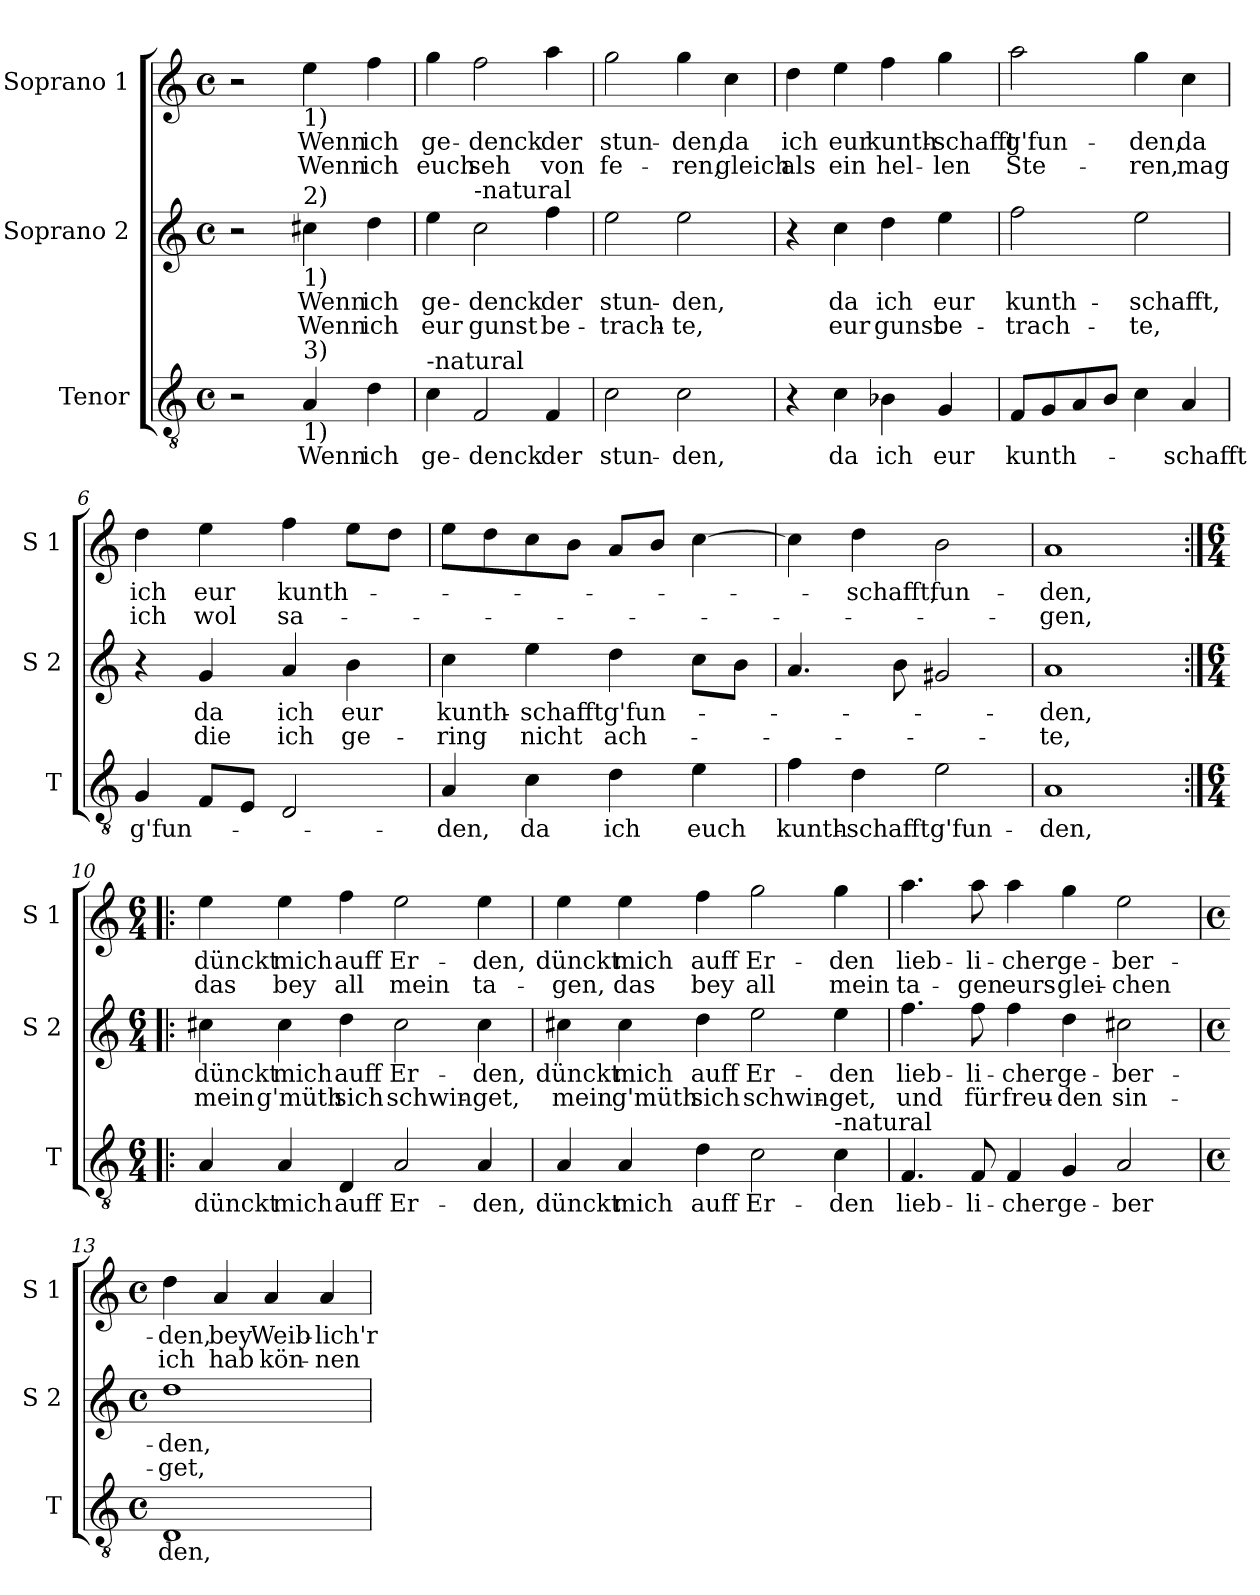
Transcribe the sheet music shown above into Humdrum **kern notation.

**kern	**text	**kern	**text	**text	**kern	**text	**text
*part3	*part3	*part2	*part2	*part2	*part1	*part1	*part1
*staff3	*staff3	*staff2	*staff2	*staff2	*staff1	*staff1	*staff1
*I"Tenor	*	*I"Soprano 2	*	*	*I"Soprano 1	*	*
*I'T	*	*I'S 2	*	*	*I'S 1	*	*
*clefGv2	*	*clefG2	*	*	*clefG2	*	*
*k[]	*	*k[]	*	*	*k[]	*	*
*C:	*	*C:	*	*	*C:	*	*
*M4/4	*	*M4/4	*	*	*M4/4	*	*
*met(c)	*	*met(c)	*	*	*met(c)	*	*
=1	=1	=1	=1	=1	=1	=1	=1
2r	.	2r	.	.	2r	.	.
!	!	!	!	!	!LO:TX:b:t=1)	!	!
!	!	!LO:TX:a:t=2)	!	!	!	!	!
!	!	!LO:TX:b:t=1)	!	!	!	!	!
!LO:TX:a:t=3)	!	!	!	!	!	!	!
!LO:TX:b:t=1)	!	!	!	!	!	!	!
!	!LO:LY:b	!	!LO:LY:b	!LO:LY:b	!	!LO:LY:b	!LO:LY:b
4A/	Wenn	4cc#X\	Wenn	Wenn	4ee\	Wenn	Wenn
!	!LO:LY:b	!	!LO:LY:b	!LO:LY:b	!	!LO:LY:b	!LO:LY:b
4d\	ich	4dd\	ich	ich	4ff\	ich	ich
=2	=2	=2	=2	=2	=2	=2	=2
!LO:TX:a:t=-natural	!	!	!	!	!	!	!
!	!LO:LY:b	!	!LO:LY:b	!LO:LY:b	!	!LO:LY:b	!LO:LY:b
4c\	ge-	4ee\	ge-	eur	4gg\	ge-	euch
!	!	!LO:TX:a:t=-natural	!	!	!	!	!
!	!LO:LY:b	!	!LO:LY:b	!LO:LY:b	!	!LO:LY:b	!LO:LY:b
2F/	-denck	2cc\	-denck	gunst	2ff\	-denck	seh
!	!LO:LY:b	!	!LO:LY:b	!LO:LY:b	!	!LO:LY:b	!LO:LY:b
4F/	der	4ff\	der	be-	4aa\	der	von
=3	=3	=3	=3	=3	=3	=3	=3
!	!LO:LY:b	!	!LO:LY:b	!LO:LY:b	!	!LO:LY:b	!LO:LY:b
2c\	stun-	2ee\	stun-	-trach-	2gg\	stun-	fe-
!	!LO:LY:b	!	!LO:LY:b	!LO:LY:b	!	!LO:LY:b	!LO:LY:b
2c\	-den,	2ee\	-den,	-te,	4gg\	-den,	-ren,
!	!	!	!	!	!	!LO:LY:b	!LO:LY:b
.	.	.	.	.	4cc\	da	gleich
=4	=4	=4	=4	=4	=4	=4	=4
!	!	!	!	!	!	!LO:LY:b	!LO:LY:b
4r	.	4r	.	.	4dd\	ich	als
!	!LO:LY:b	!	!LO:LY:b	!LO:LY:b	!	!LO:LY:b	!LO:LY:b
4c\	da	4cc\	da	eur	4ee\	eur	ein
!	!LO:LY:b	!	!LO:LY:b	!LO:LY:b	!	!LO:LY:b	!LO:LY:b
4B-X\	ich	4dd\	ich	gunst	4ff\	kunth-	hel-
!	!LO:LY:b	!	!LO:LY:b	!LO:LY:b	!	!LO:LY:b	!LO:LY:b
4G/	eur	4ee\	eur	be-	4gg\	-schafft	-len
!!LO:LB:g=z
=5	=5	=5	=5	=5	=5	=5	=5
!	!LO:LY:b	!	!LO:LY:b	!LO:LY:b	!	!LO:LY:b	!LO:LY:b
8F/L	kunth-	2ff\	kunth-	-trach-	2aa\	g'fun-	Ste-
8G/	.	.	.	.	.	.	.
8A/	.	.	.	.	.	.	.
8B/J	.	.	.	.	.	.	.
!	!	!	!LO:LY:b	!LO:LY:b	!	!LO:LY:b	!LO:LY:b
4c\	.	2ee\	-schafft,	-te,	4gg\	-den,	-ren,
!	!LO:LY:b	!	!	!	!	!LO:LY:b	!LO:LY:b
4A/	-schafft	.	.	.	4cc\	da	mag
=6	=6	=6	=6	=6	=6	=6	=6
!	!LO:LY:b	!	!	!	!	!LO:LY:b	!LO:LY:b
4G/	g'fun-	4r	.	.	4dd\	ich	ich
!	!	!	!LO:LY:b	!LO:LY:b	!	!LO:LY:b	!LO:LY:b
8F/L	.	4g/	da	die	4ee\	eur	wol
8E/J	.	.	.	.	.	.	.
!	!	!	!LO:LY:b	!LO:LY:b	!	!LO:LY:b	!LO:LY:b
2D/	.	4a/	ich	ich	4ff\	kunth-	sa-
!	!	!	!LO:LY:b	!LO:LY:b	!	!	!
.	.	4b\	eur	ge-	8ee\L	.	.
.	.	.	.	.	8dd\J	.	.
=7	=7	=7	=7	=7	=7	=7	=7
!	!LO:LY:b	!	!LO:LY:b	!LO:LY:b	!	!	!
4A/	-den,	4cc\	kunth-	-ring	8ee\L	.	.
.	.	.	.	.	8dd\	.	.
!	!LO:LY:b	!	!LO:LY:b	!LO:LY:b	!	!	!
4c\	da	4ee\	-schafft	nicht	8cc\	.	.
.	.	.	.	.	8b\J	.	.
!	!LO:LY:b	!	!LO:LY:b	!LO:LY:b	!	!	!
4d\	ich	4dd\	g'fun-	ach-	8a/L	.	.
.	.	.	.	.	8b/J	.	.
!	!LO:LY:b	!	!	!	!	!	!
4e\	euch	8cc\L	.	.	[4cc\	.	.
.	.	8b\J	.	.	.	.	.
=8	=8	=8	=8	=8	=8	=8	=8
!	!LO:LY:b	!	!	!	!	!	!
4f\	kunth-	4.a/	.	.	4cc\]	.	.
!	!LO:LY:b	!	!	!	!	!LO:LY:b	!
4d\	-schafft	.	.	.	4dd\	-schafft,	.
.	.	8b\	.	.	.	.	.
!	!LO:LY:b	!	!	!	!	!LO:LY:b	!
2e\	g'fun-	2g#X/	.	.	2b\	fun-	.
!!LO:LB:g=z
=9	=9	=9	=9	=9	=9	=9	=9
!	!LO:LY:b	!	!LO:LY:b	!LO:LY:b	!	!LO:LY:b	!LO:LY:b
1A	-den,	1a	-den,	-te,	1a	-den,	-gen,
=10:|!|:	=10:|!|:	=10:|!|:	=10:|!|:	=10:|!|:	=10:|!|:	=10:|!|:	=10:|!|:
*M6/4	*	*M6/4	*	*	*M6/4	*	*
!	!LO:LY:b	!	!LO:LY:b	!LO:LY:b	!	!LO:LY:b	!LO:LY:b
4A/	dünckt	4cc#X\	dünckt	mein	4ee\	dünckt	das
!	!LO:LY:b	!	!LO:LY:b	!LO:LY:b	!	!LO:LY:b	!LO:LY:b
4A/	mich	4cc#\	mich	g'müth	4ee\	mich	bey
!	!LO:LY:b	!	!LO:LY:b	!LO:LY:b	!	!LO:LY:b	!LO:LY:b
4D/	auff	4dd\	auff	sich	4ff\	auff	all
!	!LO:LY:b	!	!LO:LY:b	!LO:LY:b	!	!LO:LY:b	!LO:LY:b
2A/	Er-	2cc#\	Er-	schwin-	2ee\	Er-	mein
!	!LO:LY:b	!	!LO:LY:b	!LO:LY:b	!	!LO:LY:b	!LO:LY:b
4A/	-den,	4cc#\	-den,	-get,	4ee\	-den,	ta-
=11	=11	=11	=11	=11	=11	=11	=11
!	!LO:LY:b	!	!LO:LY:b	!LO:LY:b	!	!LO:LY:b	!LO:LY:b
4A/	dünckt	4cc#X\	dünckt	mein	4ee\	dünckt	-gen,
!	!LO:LY:b	!	!LO:LY:b	!LO:LY:b	!	!LO:LY:b	!LO:LY:b
4A/	mich	4cc#\	mich	g'müth	4ee\	mich	das
!	!LO:LY:b	!	!LO:LY:b	!LO:LY:b	!	!LO:LY:b	!LO:LY:b
4d\	auff	4dd\	auff	sich	4ff\	auff	bey
!	!LO:LY:b	!	!LO:LY:b	!LO:LY:b	!	!LO:LY:b	!LO:LY:b
2c\	Er-	2ee\	Er-	schwin-	2gg\	Er-	all
!LO:TX:a:t=-natural	!	!	!	!	!	!	!
!	!LO:LY:b	!	!LO:LY:b	!LO:LY:b	!	!LO:LY:b	!LO:LY:b
4c\	-den	4ee\	-den	-get,	4gg\	-den	mein
=12	=12	=12	=12	=12	=12	=12	=12
!	!LO:LY:b	!	!LO:LY:b	!LO:LY:b	!	!LO:LY:b	!LO:LY:b
4.F/	lieb-	4.ff\	lieb-	und	4.aa\	lieb-	ta-
!	!LO:LY:b	!	!LO:LY:b	!LO:LY:b	!	!LO:LY:b	!LO:LY:b
8F/	-li-	8ff\	-li-	für	8aa\	-li-	-gen
!	!LO:LY:b	!	!LO:LY:b	!LO:LY:b	!	!LO:LY:b	!LO:LY:b
4F/	-cher	4ff\	-cher	freu-	4aa\	-cher	eurs
!	!LO:LY:b	!	!LO:LY:b	!LO:LY:b	!	!LO:LY:b	!LO:LY:b
4G/	ge-	4dd\	ge-	-den	4gg\	ge-	glei-
!	!LO:LY:b	!	!LO:LY:b	!LO:LY:b	!	!LO:LY:b	!LO:LY:b
2A/	-ber	2cc#X\	-ber-	sin-	2ee\	-ber-	-chen
!!LO:PB:g=z
=13	=13	=13	=13	=13	=13	=13	=13
*M4/4	*	*M4/4	*	*	*M4/4	*	*
*met(c)	*	*met(c)	*	*	*met(c)	*	*
!	!LO:LY:b	!	!LO:LY:b	!LO:LY:b	!	!LO:LY:b	!LO:LY:b
1D	den,	1dd	-den,	-get,	4dd\	-den,	ich
!	!	!	!	!	!	!LO:LY:b	!LO:LY:b
.	.	.	.	.	4a/	bey	hab
!	!	!	!	!	!	!LO:LY:b	!LO:LY:b
.	.	.	.	.	4a/	Weib-	kön-
!	!	!	!	!	!	!LO:LY:b	!LO:LY:b
.	.	.	.	.	4a/	-lich'r	-nen
=	=	=	=	=	=	=	=
*-	*-	*-	*-	*-	*-	*-	*-
